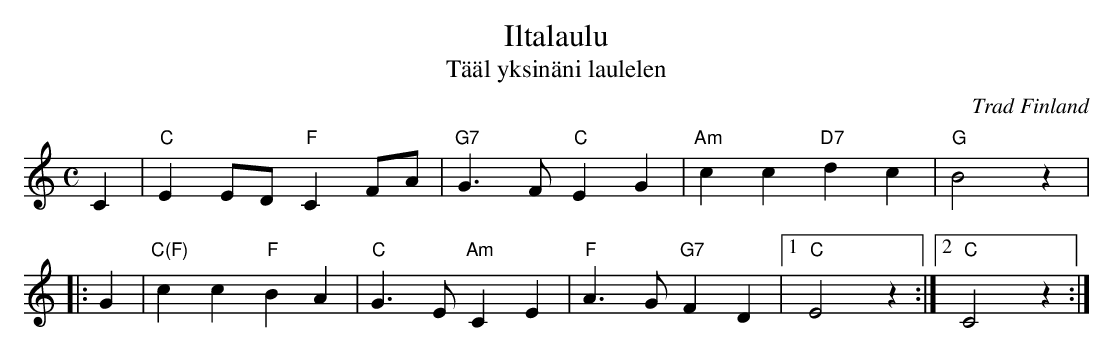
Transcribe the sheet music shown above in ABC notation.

X:1
T: Iltalaulu
T: T\"a\"al yksin\"ani laulelen
O: Trad Finland
M: C
L: 1/8
K: C
C2 \
| "C"E2 ED "F"C2 FA | "G7"G3 F "C"E2 G2 \
| "Am"c2 c2 "D7"d2 c2 | "G"B4 z2 |
|: G2 \
| "C(F)"c2 c2 "F"B2 A2 | "C"G3 E "Am"C2 E2 \
| "F"A3 G "G7"F2 D2 |1 "C"E4 z2 :|2 "C"C4 z2 :|
